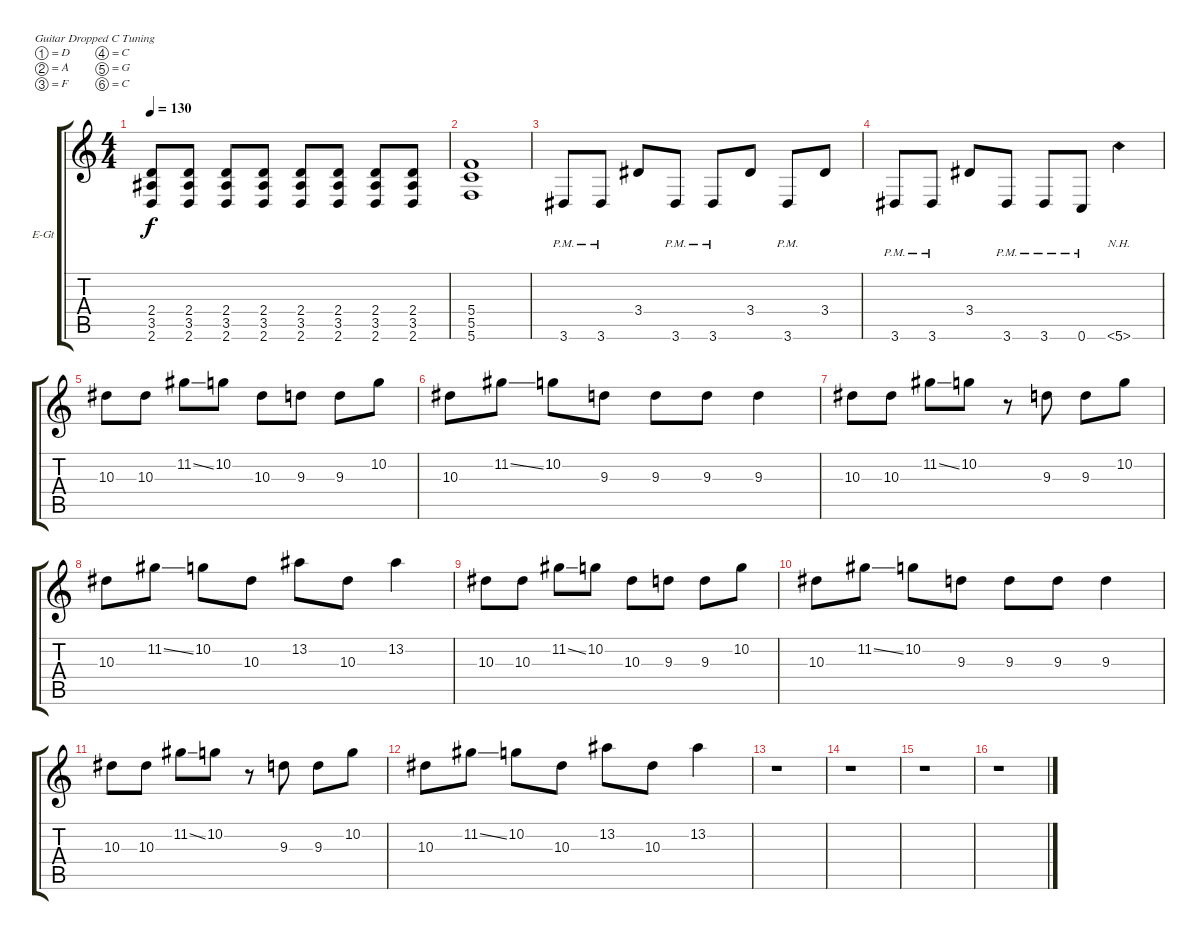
\bracketExtendMode groupsimilarinstruments
\firstSystemTrackNameOrientation horizontal
\otherSystemsTrackNameOrientation horizontal
\track ("Lead Guitar" "E-Gt") {instrument distortionguitar}
\staff {score tabs}
\tuning (D4 A3 F3 C3 G2 C2)
\ts (4 4)
\tempo 130
\clef g2
\ks c
(2.4 3.5 2.6).8{dy f} (2.4 3.5 2.6).8 (2.4 3.5 2.6).8 (2.4 3.5 2.6).8 (2.4 3.5 2.6).8 (2.4 3.5 2.6).8 (2.4 3.5 2.6).8 (2.4 3.5 2.6).8 |
(5.4 5.5 5.6).1 |
3.6{pm}.8 3.6{pm}.8 3.4.8 3.6{pm}.8 3.6{pm}.8 3.4.8 3.6{pm}.8 3.4.8 |
3.6{pm}.8 3.6{pm}.8 3.4.8 3.6{pm}.8 3.6{pm}.8 0.6{pm}.8 5.6{nh}.4 |
10.3.8 10.3.8 11.2{ss}.8 10.2.8 10.3.8 9.3.8 9.3.8 10.2.8 |
10.3.8 11.2{ss}.8 10.2.8 9.3.8 9.3.8 9.3.8 9.3.4 |
10.3.8 10.3.8 11.2{ss}.8 10.2.8 r.8 9.3.8 9.3.8 10.2.8 |
10.3.8 11.2{ss}.8 10.2.8 10.3.8 13.2.8 10.3.8 13.2.4 |
10.3.8 10.3.8 11.2{ss}.8 10.2.8 10.3.8 9.3.8 9.3.8 10.2.8 |
10.3.8 11.2{ss}.8 10.2.8 9.3.8 9.3.8 9.3.8 9.3.4 |
10.3.8 10.3.8 11.2{ss}.8 10.2.8 r.8 9.3.8 9.3.8 10.2.8 |
10.3.8 11.2{ss}.8 10.2.8 10.3.8 13.2.8 10.3.8 13.2.4 |
r.1 |
r.1 |
r.1 |
r.1
